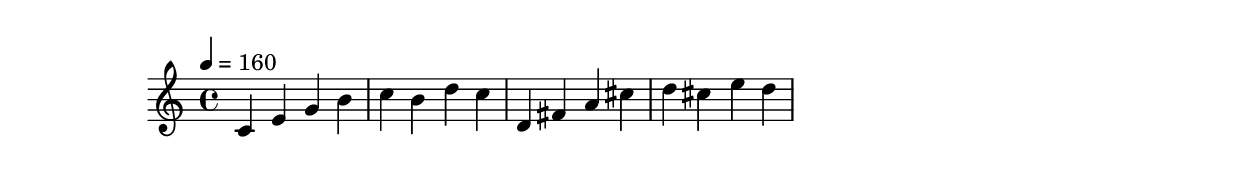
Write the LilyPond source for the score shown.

%% DO NOT EDIT this file manually; it is automatically
%% generated from LSR http://lsr.dsi.unimi.it
%% Make any changes in LSR itself, or in Documentation/snippets/new/ ,
%% and then run scripts/auxiliar/makelsr.py
%%
%% This file is in the public domain.
\version "2.14.0"

\header {
  lsrtags = "rhythms, tweaks-and-overrides, midi"

%% Translation of GIT committish: 6977ddc9a3b63ea810eaecb864269c7d847ccf98
  texidoces = "
Para cambiar el tempo en la salida MIDI sin
imprimir nada, hacemos invisible la indicación metronómica:

"

  doctitlees = "Cambiar el tempo sin indicación metronómica"


%% Translation of GIT committish: 0a868be38a775ecb1ef935b079000cebbc64de40
  texidocde = "
Um das Tempo für die MIDI-Ausgabe zu ändern, ohne eine Tempoangabe in den
Noten auszugeben, kann die Metronombezeichnung unsichtbar gemacht werden:

"

  doctitlede = "Das Tempo ohne Metronom-Angabe verändern"

%% Translation of GIT committish: 4ab2514496ac3d88a9f3121a76f890c97cedcf4e
  texidocfr = "
Vous pouvez indiquer un changement de tempo pour le fichier MIDI sans
pour autant l'imprimer.  Il suffit alors de le rendre invisible aux
interprètes.

"
  doctitlefr = "Changement de tempo sans indication sur la partition"


  texidoc = "
To change the tempo in MIDI output without printing anything, make the
metronome mark invisible.

"
  doctitle = "Changing the tempo without a metronome mark"
} % begin verbatim

\score {
  \new Staff \relative c' {
    \tempo 4 = 160
    c4 e g b
    c4 b d c
    \set Score.tempoHideNote = ##t
    \tempo 4 = 96
    d,4 fis a cis
    d4 cis e d
  }
  \layout { }
  \midi { }
}
